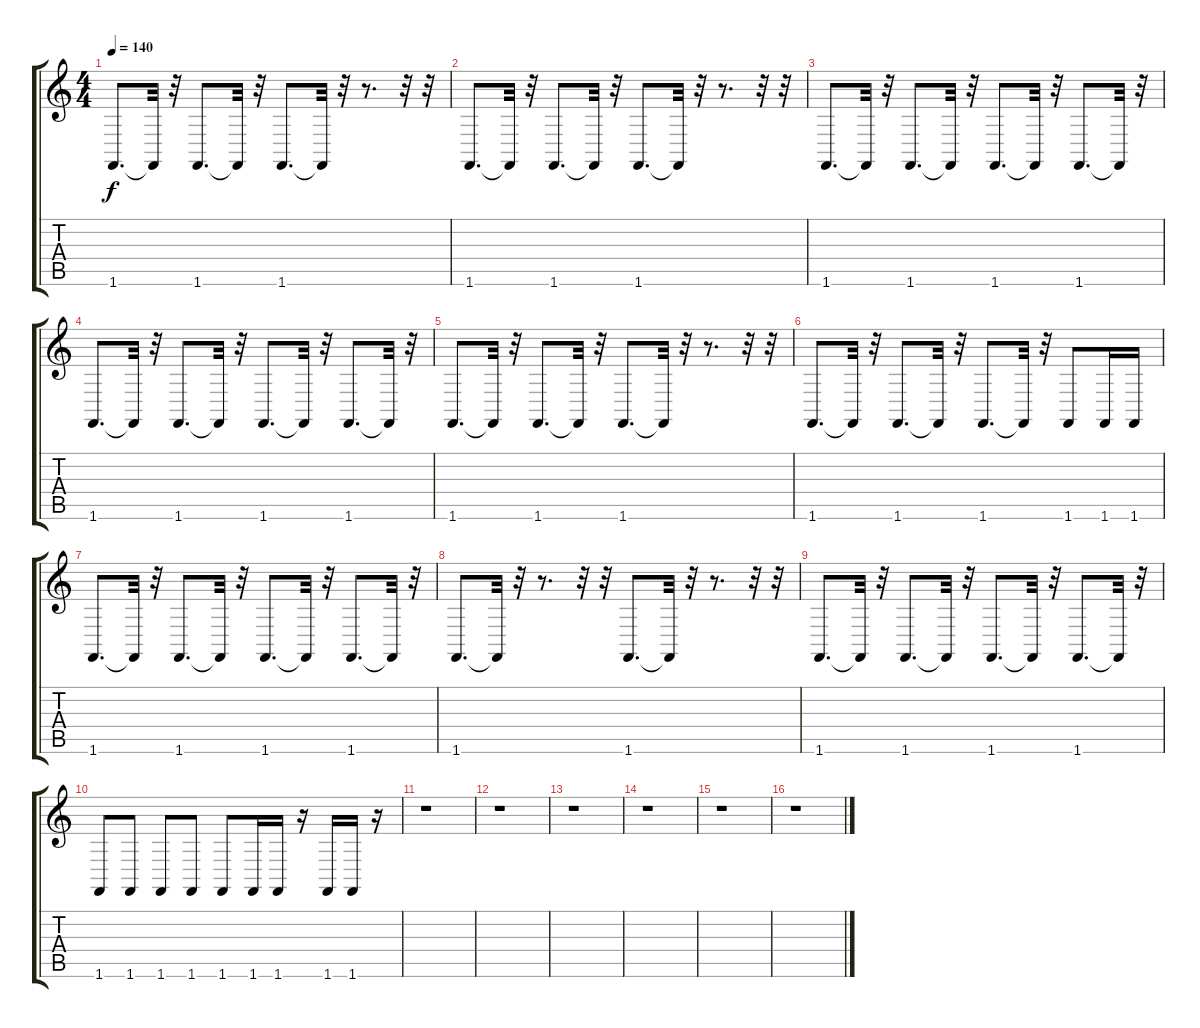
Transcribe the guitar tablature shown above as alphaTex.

\track "" {instrument acousticgrandpiano}
\staff {score tabs}
\tuning (E4 B3 G3 D3 A2 E2) {hide}
\ts (4 4)
\tempo 140
\clef g2
\ks c
1.6.8{d dy f} 1.6{t}.32 r.32 1.6.8{d} 1.6{t}.32 r.32 1.6.8{d} 1.6{t}.32 r.32 r.8{d} r.32 r.32 |
1.6.8{d} 1.6{t}.32 r.32 1.6.8{d} 1.6{t}.32 r.32 1.6.8{d} 1.6{t}.32 r.32 r.8{d} r.32 r.32 |
1.6.8{d} 1.6{t}.32 r.32 1.6.8{d} 1.6{t}.32 r.32 1.6.8{d} 1.6{t}.32 r.32 1.6.8{d} 1.6{t}.32 r.32 |
1.6.8{d} 1.6{t}.32 r.32 1.6.8{d} 1.6{t}.32 r.32 1.6.8{d} 1.6{t}.32 r.32 1.6.8{d} 1.6{t}.32 r.32 |
1.6.8{d} 1.6{t}.32 r.32 1.6.8{d} 1.6{t}.32 r.32 1.6.8{d} 1.6{t}.32 r.32 r.8{d} r.32 r.32 |
1.6.8{d} 1.6{t}.32 r.32 1.6.8{d} 1.6{t}.32 r.32 1.6.8{d} 1.6{t}.32 r.32 1.6.8 1.6.16 1.6.16 |
1.6.8{d} 1.6{t}.32 r.32 1.6.8{d} 1.6{t}.32 r.32 1.6.8{d} 1.6{t}.32 r.32 1.6.8{d} 1.6{t}.32 r.32 |
1.6.8{d} 1.6{t}.32 r.32 r.8{d} r.32 r.32 1.6.8{d} 1.6{t}.32 r.32 r.8{d} r.32 r.32 |
1.6.8{d} 1.6{t}.32 r.32 1.6.8{d} 1.6{t}.32 r.32 1.6.8{d} 1.6{t}.32 r.32 1.6.8{d} 1.6{t}.32 r.32 |
1.6.8 1.6.8 1.6.8 1.6.8 1.6.8 1.6.16 1.6.16 r.16 1.6.16 1.6.16 r.16 |
r.1 |
r.1 |
r.1 |
r.1 |
r.1 |
r.1
